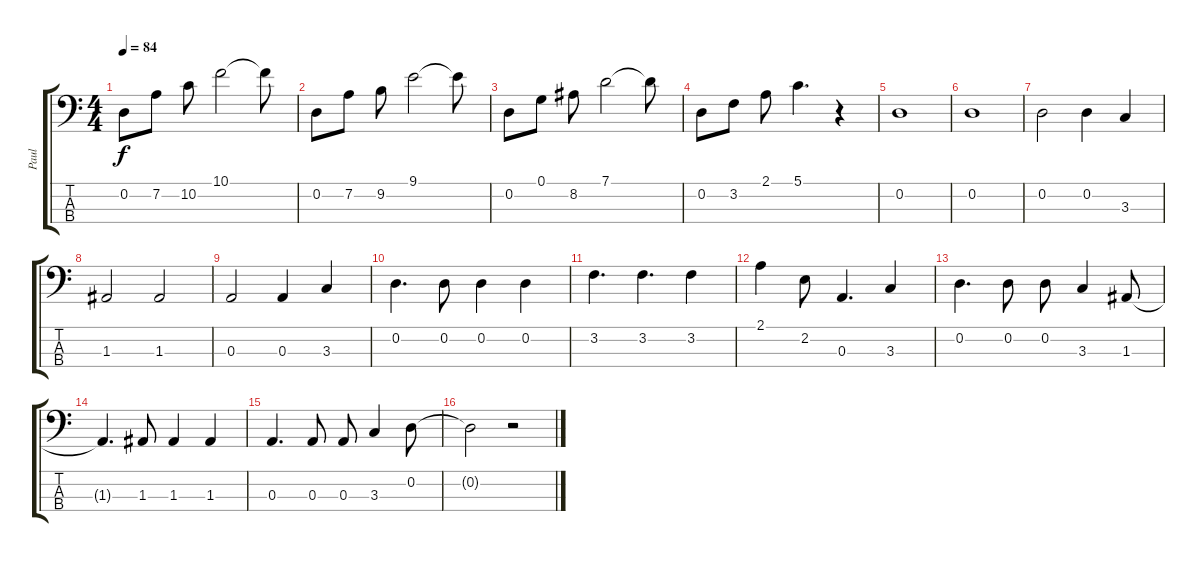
\track ("Paul" "Paul") {instrument acousticbass}
\staff {score tabs}
\tuning (G2 D2 A1 E1) {hide}
\ts (4 4)
\tempo 84
\clef f4
\ks c
0.2.8{dy f} 7.2.8 10.2.8 10.1.2 10.1{t}.8 |
0.2.8 7.2.8 9.2.8 9.1.2 9.1{t}.8 |
0.2.8 0.1.8 8.2.8 7.1.2 7.1{t}.8 |
0.2.8 3.2.8 2.1.8 5.1.4{d} r.4 |
0.2.1 |
0.2.1 |
0.2.2 0.2.4 3.3.4 |
1.3.2 1.3.2 |
0.3.2 0.3.4 3.3.4 |
0.2.4{d} 0.2.8 0.2.4 0.2.4 |
3.2.4{d} 3.2.4{d} 3.2.4 |
2.1.4 2.2.8 0.3.4{d} 3.3.4 |
0.2.4{d} 0.2.8 0.2.8 3.3.4 1.3.8 |
1.3{t}.4{d} 1.3.8 1.3.4 1.3.4 |
0.3.4{d} 0.3.8 0.3.8 3.3.4 0.2.8 |
0.2{t}.2 r.2
